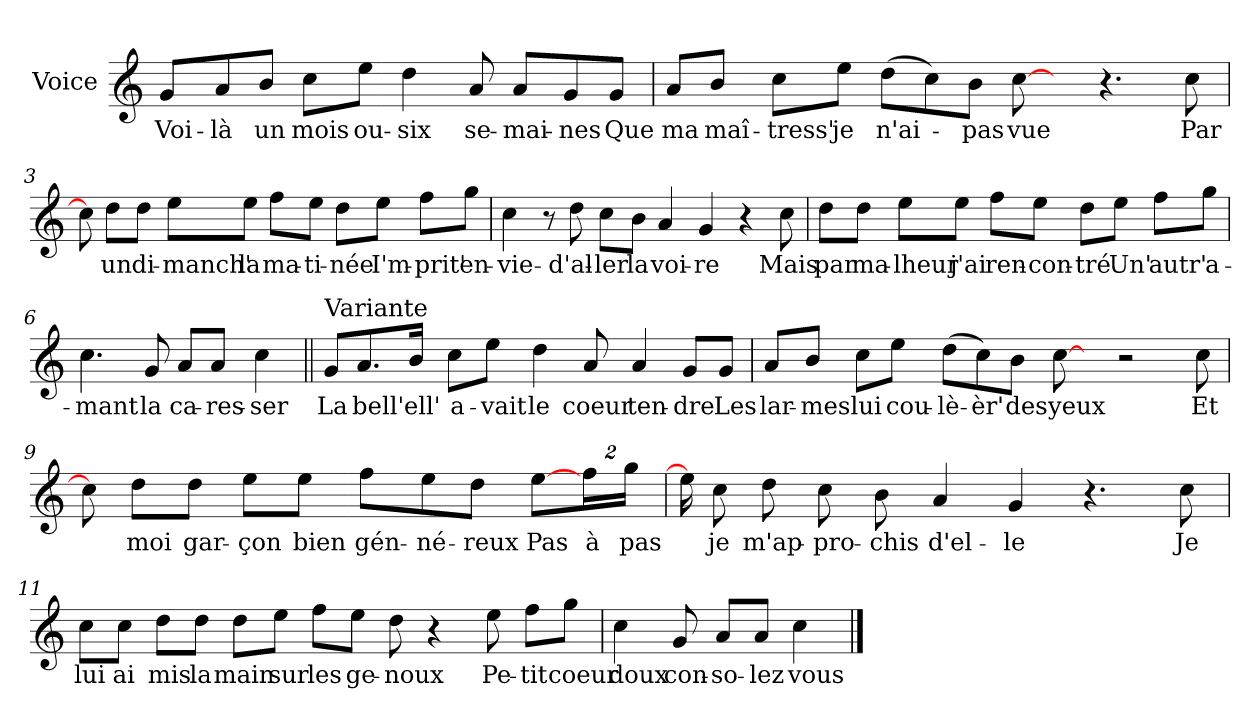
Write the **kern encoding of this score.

**kern	**text
*part1	*part1
*staff1	*staff1
*I"Voice	*
*I'V	*
*clefG2	*
*k[]	*
*C:	*
=1	=1
8g/L	Voi-
8a/	-là
8b/J	un
8cc\L	mois
8ee\J	ou-
4dd\	-six
8a/	se-
8a/L	-mai-
8g/	-nes
8g/J	Que
=2	=2
8a/L	ma
8b/J	maî-
8cc\L	-tress'
8ee\J	je
(>8dd\L	n'ai-
8cc\)	.
8b\J	-pas
[8cc\	vue
8ryy	.
4.r	.
8cc\	Par
!!LO:LB:g=z
=3	=3
8cc\]	.
8dd\L	un
8dd\J	di-
8ee\L	-manch'
8ee\J	la
8ff\L	ma-
8ee\J	-ti-
8dd\L	-née
8ee\J	I'm-
8ff\L	-prit'
8gg\J	en-
=4	=4
4cc\	-vie-
8r	.
8dd\	-d'al-
8cc\L	-ler
8b\J	la
4a/	voi-
4g/	-re
4r	.
8cc\	Mais
!!LO:LB:g=z
=5	=5
8dd\L	par
8dd\J	ma-
8ee\L	-lheur
8ee\J	j'ai
8ff\L	ren-
8ee\J	-con-
8dd\L	-tré
8ee\J	Un'
8ff\L	autr'
8gg\J	a-
=6	=6
4.cc\	-mant
8g/	la
8a/L	ca-
8a/J	-res-
4cc\	-ser
!!LO:LB:g=z
=7||	=7||
!LO:TX:t=Variante	!
8g/L	La
8.a/	bell'
16b/Jk	ell'
8cc\L	a-
8ee\J	-vait
4dd\	le
8a/	coeur
4a/	ten-
8g/L	-dre
8g/J	Les
=8	=8
8a/L	lar-
8b/J	-mes
8cc\L	lui
8ee\J	cou-
(>8dd\L	-lè-
8cc\)	-èr'
8b\J	des
[8cc\	yeux
8ryy	.
2r	.
8cc\	Et
!!LO:LB:g=z
=9	=9
8cc\]	.
8dd\L	moi
8dd\J	gar-
8ee\L	-çon
8ee\J	bien
8ff\L	gén-
8ee\	-né-
8dd\J	-reux
[8ee\L	Pas
32%3ff\L	à
32%3gg\JJ	pas
=10	=10
16ee\L]	.
8cc\L	je
8dd\J	m'ap-
8cc\L	-pro-
8b\J	-chis
4a/	d'el-
4g/	-le
4.r	.
8cc\	Je
!!LO:LB:g=z
=11	=11
*MM165	*
8cc\L	lui
8cc\J	ai
8dd\L	mis
8dd\J	la
8dd\L	main
8ee\J	sur
8ff\L	les
8ee\J	ge-
8dd\	-noux
*MM135	*
4r	.
8ee\	Pe-
8ff\L	-tit
8gg\J	coeur
=12	=12
4cc\	doux
8g/	con-
8a/L	-so-
8a/J	-lez
4cc\	vous
==	==
*-	*-
